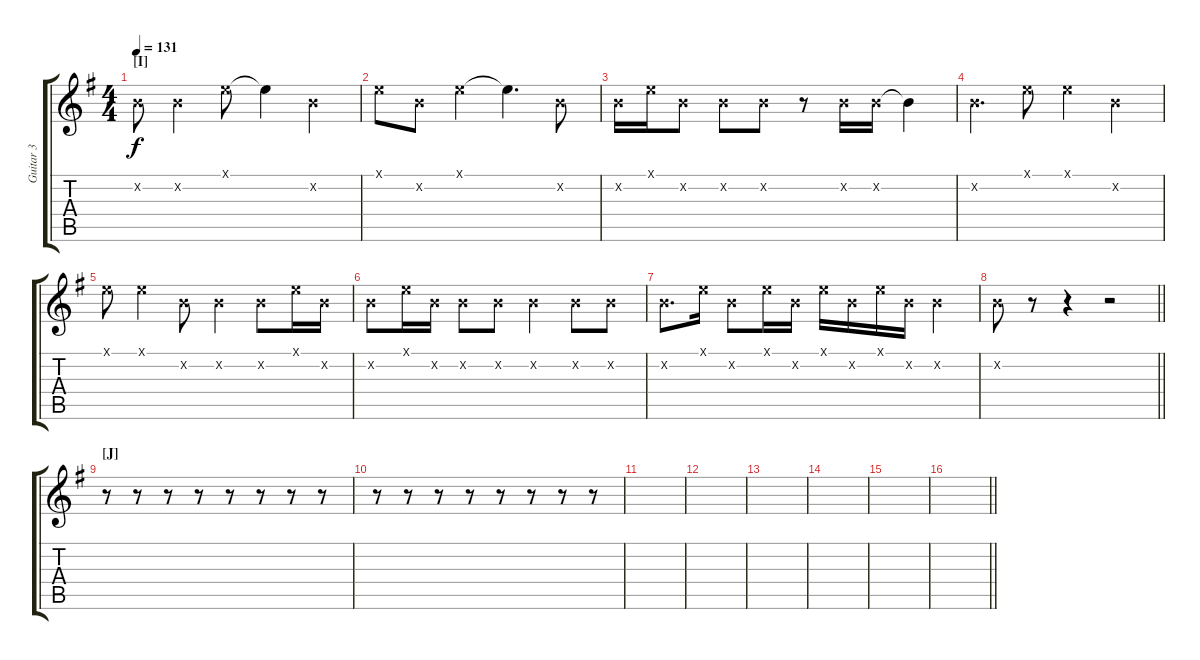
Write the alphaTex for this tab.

\track ("Guitar 3" "Guitar 3") {instrument distortionguitar}
\staff {score tabs}
\tuning (E4 B3 G3 D3 A2 E2) {hide}
\ts (4 4)
\section ("" "[I]")
\tempo 131
\clef g2
\ks eminor
0.2{x}.8{dy f} 0.2{x}.4 0.1{x}.8 0.1{t}.4 0.2{x}.4 |
0.1{x}.8 0.2{x}.8 0.1{x}.4 0.1{t}.4{d} 0.2{x}.8 |
0.2{x}.16 0.1{x}.16 0.2{x}.8 0.2{x}.8 0.2{x}.8 r.8 0.2{x}.16 0.2{x}.16 0.2{t}.4 |
0.2{x}.4{d} 0.1{x}.8 0.1{x}.4 0.2{x}.4 |
0.1{x}.8 0.1{x}.4 0.2{x}.8 0.2{x}.4 0.2{x}.8 0.1{x}.16 0.2{x}.16 |
0.2{x}.8 0.1{x}.16 0.2{x}.16 0.2{x}.8 0.2{x}.8 0.2{x}.4 0.2{x}.8 0.2{x}.8 |
0.2{x}.8{d} 0.1{x}.16 0.2{x}.8 0.1{x}.16 0.2{x}.16 0.1{x}.16 0.2{x}.16 0.1{x}.16 0.2{x}.16 0.2{x}.4 |
\barLineRight lightlight
0.2{x}.8 r.8 r.4 r.2 |
\section ("" "[J]")
r.8 r.8 r.8 r.8 r.8 r.8 r.8 r.8 |
r.8 r.8 r.8 r.8 r.8 r.8 r.8 r.8 |
|
|
|
|
|
\barLineRight lightlight
